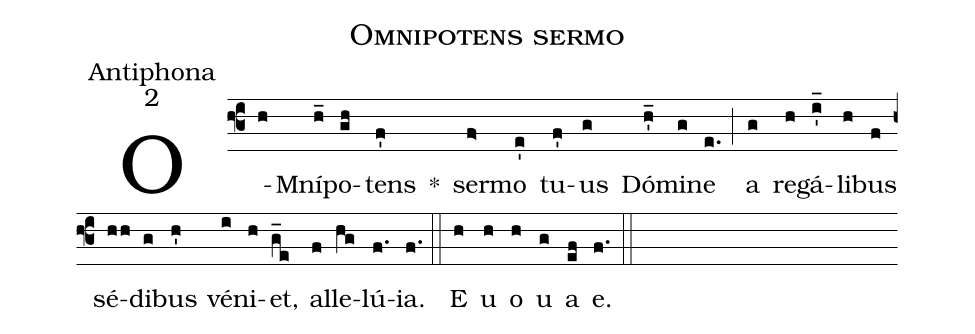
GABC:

name:Omnipotens sermo;
office-part:Antiphona;
mode:2;
%%
(f3) O(h)Mní(h_)po(gh)tens(f') *() ser(f>)mo(e') tu(f')us(g) Dó(h'_)mi(g)ne(e.) (;) a(g) re(h)gá(i'_)li(h)bus(f) sé(hh)di(g)bus(h') vé(i)ni(h)et,(g_e) al(f)le(hg)lú(f.)ia.(f.) (::)
<eu>E(h) u(h) o(h) u(g) a(ef) e.</eu>(f.) (::)
